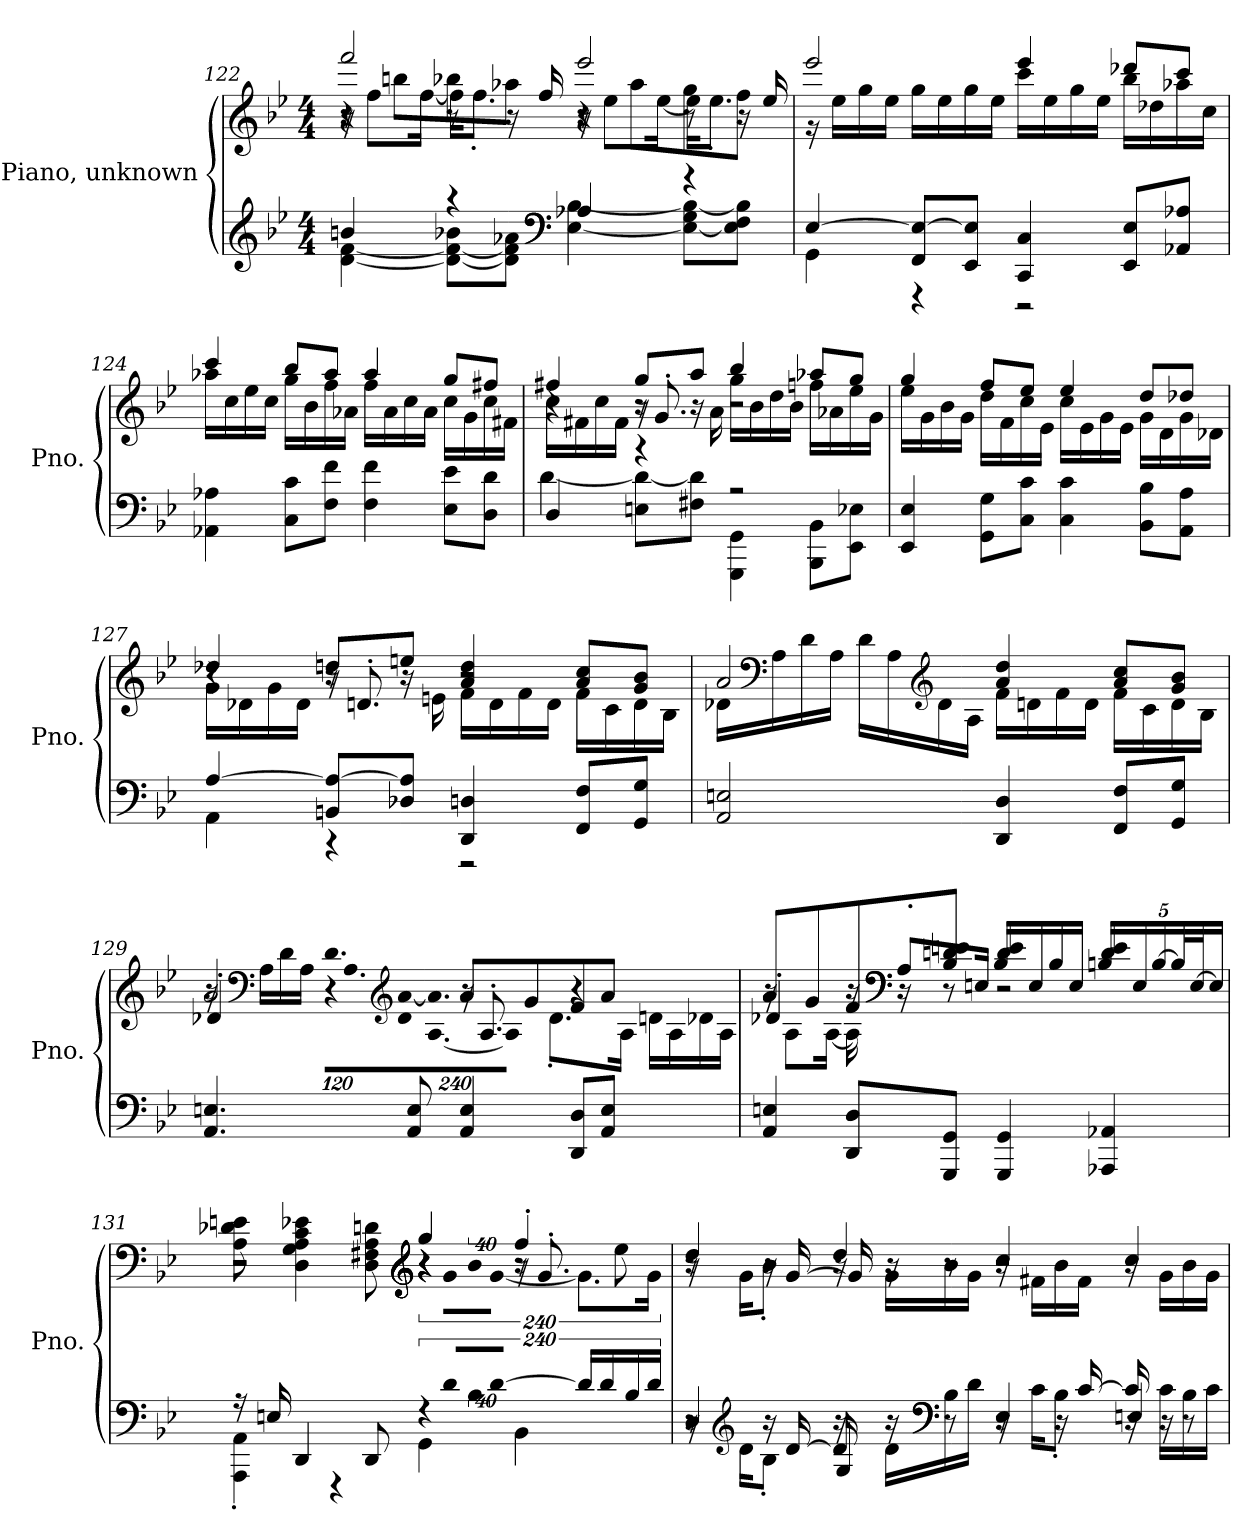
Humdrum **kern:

**kern	**kern
*part1	*part1
*staff2	*staff1
*I"Piano, unknown	*
*I'Pno.	*
!!LO:PB:g=z
*clefG2	*clefG2
*k[b-e-]	*k[b-e-]
*M4/4	*M4/4
=122	=122
*^	*^
*	*	*	*^
*	*	*	*	*^
4bn/	[4d\ [4f\	2fff/	8r	4r	16r
.	.	.	.	.	8ff\L
.	.	.	8bbn\L	.	.
.	.	.	.	.	[16ff\Jk
4r	8d\_ 8f\_ 8b-X\L	.	8bb-X\	8r	16ff\KL]
.	.	.	.	.	8.ff'\J
.	8d\] 8f\] 8a-X\J	.	8aa-X\J	16r	.
.	.	.	.	16ff/	.
*clefF4	*	*	*	*	*
4A-X/	[4E-\ [4B-\	2eee-/	8r	4r	16r
.	.	.	.	.	8ee-\L
.	.	.	8aa-\L	.	.
.	.	.	.	.	[16ee-\Jk
4r	8E-\_ 8G\ 8B-\_L	.	8gg\	8r	16ee-\KL]
.	.	.	.	.	8.ee-'\J
.	8E-\] 8F\ 8B-\]J	.	8ff\J	16r	.
.	.	.	.	16ee-/	.
*	*	*	*v	*v	*v
=123	=123	=123	=123
[4E-/	4GG\	2eee-/	16r
.	.	.	16ee-\LL
.	.	.	16gg\
.	.	.	16ee-\JJ
8FF/ 8E-/_L	4r	.	16gg\LL
.	.	.	16ee-\
8EE-/ 8E-/]J	.	.	16gg\
.	.	.	16ee-\JJ
4CC/ 4C/	2r	4eee-/	16ccc\LL
.	.	.	16ee-\
.	.	.	16gg\
.	.	.	16ee-\JJ
8EE-/ 8E-/L	.	8ddd-X/L	16bb-\LL
.	.	.	16dd-X\
8AA-X/ 8A-X/J	.	8ccc/J	16aa-X\
.	.	.	16cc\JJ
*v	*v	*	*
!!LO:LB:g=z	!!
=124	=124	=124
4AA-X\ 4A-X\	4ccc/	16aa-X\LL
.	.	16cc\
.	.	16ee-\
.	.	16cc\JJ
8C\ 8c\L	8bb-/L	16gg\LL
.	.	16b-\
8F\ 8f\J	8aa-/J	16ff\
.	.	16a-X\JJ
4F\ 4f\	4aa-/	16ff\LL
.	.	16a-\
.	.	16cc\
.	.	16a-\JJ
8E-\ 8e-\L	8gg/L	16cc\LL
.	.	16g\
8D\ 8d\J	8ff#X/J	16cc\
.	.	16f#X\JJ
=125	=125	=125
*^	*	*^
4D/	[4d\	4ff#X/	16cc\LL	4r
.	.	.	16f#X\	.
.	.	.	16cc\	.
.	.	.	16f#\JJ	.
4r	8En\ 8d\_L	8gg/L	8r	16r
.	.	.	.	8.g'/
.	8F#X\ 8d\]J	8aa/J	16r	.
.	.	.	16a\	.
2r	4GGG\ 4GG\	4bb-/	16gg\LL	2r
.	.	.	16b-\	.
.	.	.	16dd\	.
.	.	.	16b-\JJ	.
.	8BBB-\ 8BB-\L	8aa-X/L	16ffn\LL	.
.	.	.	16a-X\	.
.	8EE-\ 8E-X\J	8gg/J	16ee-\	.
.	.	.	16g\JJ	.
*v	*v	*	*	*
*	*	*v	*v
!!LO:LB:g=z
=126	=126	=126
4EE-/ 4E-/	4gg/	16ee-\LL
.	.	16g\
.	.	16b-\
.	.	16g\JJ
8GG\ 8G\L	8ff/L	16dd\LL
.	.	16f\
8C\ 8c\J	8ee-/J	16cc\
.	.	16e-\JJ
4C\ 4c\	4ee-/	16cc\LL
.	.	16e-\
.	.	16g\
.	.	16e-\JJ
8BB-\ 8B-\L	8dd/L	16g\LL
.	.	16d\
8AA\ 8A\J	8dd-X/J	16g\
.	.	16d-X\JJ
=127	=127	=127
*^	*	*^
[4A/	4AA\	4dd-X/	16g\LL	4r
.	.	.	16d-X\	.
.	.	.	16g\	.
.	.	.	16d-\JJ	.
8BBn/ 8A/_L	4r	8ddn/L	8r	16r
.	.	.	.	8.dn'/
8D-X/ 8A/]J	.	8een/J	16r	.
.	.	.	16en\	.
4DD/ 4Dn/	2r	4a/ 4dd/	16f\LL	2r
.	.	.	16d\	.
.	.	.	16f\	.
.	.	.	16d\JJ	.
8FF/ 8F/L	.	8a/ 8cc/L	16f\LL	.
.	.	.	16c\	.
8GG/ 8G/J	.	8g/ 8b-/J	16d\	.
.	.	.	16B-\JJ	.
*v	*v	*	*	*
*	*	*v	*v
!!LO:LB:g=z
=128	=128	=128
2AA/ 2En/	2a/	16d-X\LL
*	*clefF4	*
.	.	16A\
.	.	16d-\
.	.	16A\JJ
.	.	16d-\LL
.	.	16A\
*	*clefG2	*
.	.	16d-\
.	.	16A\JJ
4DD/ 4D/	4a/ 4dd/	16f\LL
.	.	16dn\
.	.	16f\
.	.	16d\JJ
8FF/ 8F/L	8a/ 8cc/L	16f\LL
.	.	16c\
8GG/ 8G/J	8g/ 8b-/J	16d\
.	.	16B-\JJ
=129	=129	=129
*	*	*^
4.AA/ 4.En/	2a/	16r	4d-X'/
*	*clefF4	*	*
.	.	16A\LL	.
.	.	16d-\	.
.	.	16A\JJ	.
*	*	*Xbrackettup	*
!	!	!LO:N:vis=32.	!
.	.	1920%103d-\LLL	4r
!	!	!LO:N:vis=32.	!
.	.	1920%103A\J	.
*	*clefG2	*	*
!	!	!LO:N:vis=16	!
.	.	1920%137d-\ [1920%137a\	.
8AA/ 8E/	.	.	.
!	!	!LO:N:vis=32.	!
.	.	[1920%103A\ 1920%103a\]L	.
!	!	!LO:N:vis=64	!
.	.	960%17A\JJJk]	.
4AA/ 4E/	8a/L	8.d-'\L	16r
.	.	.	8.A'/
.	8g/	.	.
.	.	16A\Jk	.
8DD/ 8D/L	8f/	16dn\LL	4r
.	.	16A\	.
8AA/ 8E/J	8a/J	16d-X\	.
.	.	16A\JJ	.
!!LO:LB:g=z	!!	!!
=130	=130	=130	=130
4AA/ 4En/	8a/L	16r	4d-X'/
.	.	8A\L	.
.	8g/	.	.
.	.	[16A\Jk	.
8DD/ 8D/L	8f/	16A\]	16r
*	*clefF4	*	*
.	.	16r	8A'/L
8GGG/ 8GG/J	8B-/ 8dn/ 8en/J	8r	.
.	.	.	16En/Jk
4GGG/ 4GG/	4d/ 4e/	2r	16B-/LL
.	.	.	16E/
.	.	.	16B-/
.	.	.	16E/JJ
4AAA-X/ 4AA-X/	4d/ 4e/	.	20Bn/LL
.	.	.	20E/
.	.	.	[20B/
.	.	.	40B/L]
.	.	.	[40E/J
.	.	.	20E/JJ]
!!LO:LB:g=z
=131	=131	=131	=131
*^	*	*	*^
16r	4AAA\' 4AA\'	2r	2r	2r	8A\ 8d-X\ 8en\
16En/	.	.	.	.	.
4DD/	.	.	.	.	4D\ 4G\ 4A\ 4c\ 4e-X\
.	4r	.	.	.	.
8DD/	.	.	.	.	8D\ 8F#X\ 8A\ 8dn\
*	*	*clefG2	*	*	*
!LO:N:vis=16	!	!	!	!	!
*	*	*	*	*	*brackettup
!	!	!	!	!	!LO:N:vis=16
1920%137r	4GG\	4gg/	4r	4r	1920%137r
!LO:N:vis=16	!	!	!	!	!LO:N:vis=16
1920%137d/LL	.	.	.	.	1920%137g\LL
!LO:N:vis=32	!	!	!	!	!LO:N:vis=32
640%23B-/K	.	.	.	.	640%23b-\K
!LO:N:vis=16	!	!	!	!	!LO:N:vis=16
[1920%137d/JJ	.	.	.	.	[1920%137g\JJ
16d/LL]	4BB-\	4ff'/	8r	16r	8.g\L]
16d/	.	.	.	8.g'/	.
16B-/	.	.	8ee-\	.	.
16d/JJ	.	.	.	.	16g\Jk
*	*	*	*	*v	*v
=132	=132	=132	=132	=132
*	*^	*	*	*
8r	16r	4D/	4dd/	16r	8r
*clefG2	*	*	*	*	*
.	16d\KL	.	.	16g\KL	.
16r	8B-'\J	.	.	8b-'\J	16r
[16d/	.	.	.	.	[16g/
16d/]	16r	4G/	4dd/	16r	16g/]
16r	16d\LL	.	.	16g\LL	16r
*clefF4	*	*	*	*	*
8r	16B-\	.	.	16b-\	8r
.	16d\JJ	.	.	16g\JJ	.
8r	16r	4E-/	4cc/	16r	2r
.	16c\KL	.	.	16f#X\LL	.
16r	8B-'\J	.	.	16b-\	.
[16c/	.	.	.	16f#\JJ	.
16c/]	16r	4En/	4cc/	16r	.
16r	16c\LL	.	.	16g\LL	.
8r	16B-\	.	.	16b-\	.
.	16c\JJ	.	.	16g\JJ	.
*v	*v	*v	*	*	*
*	*v	*v	*v
=	=
*-	*-
